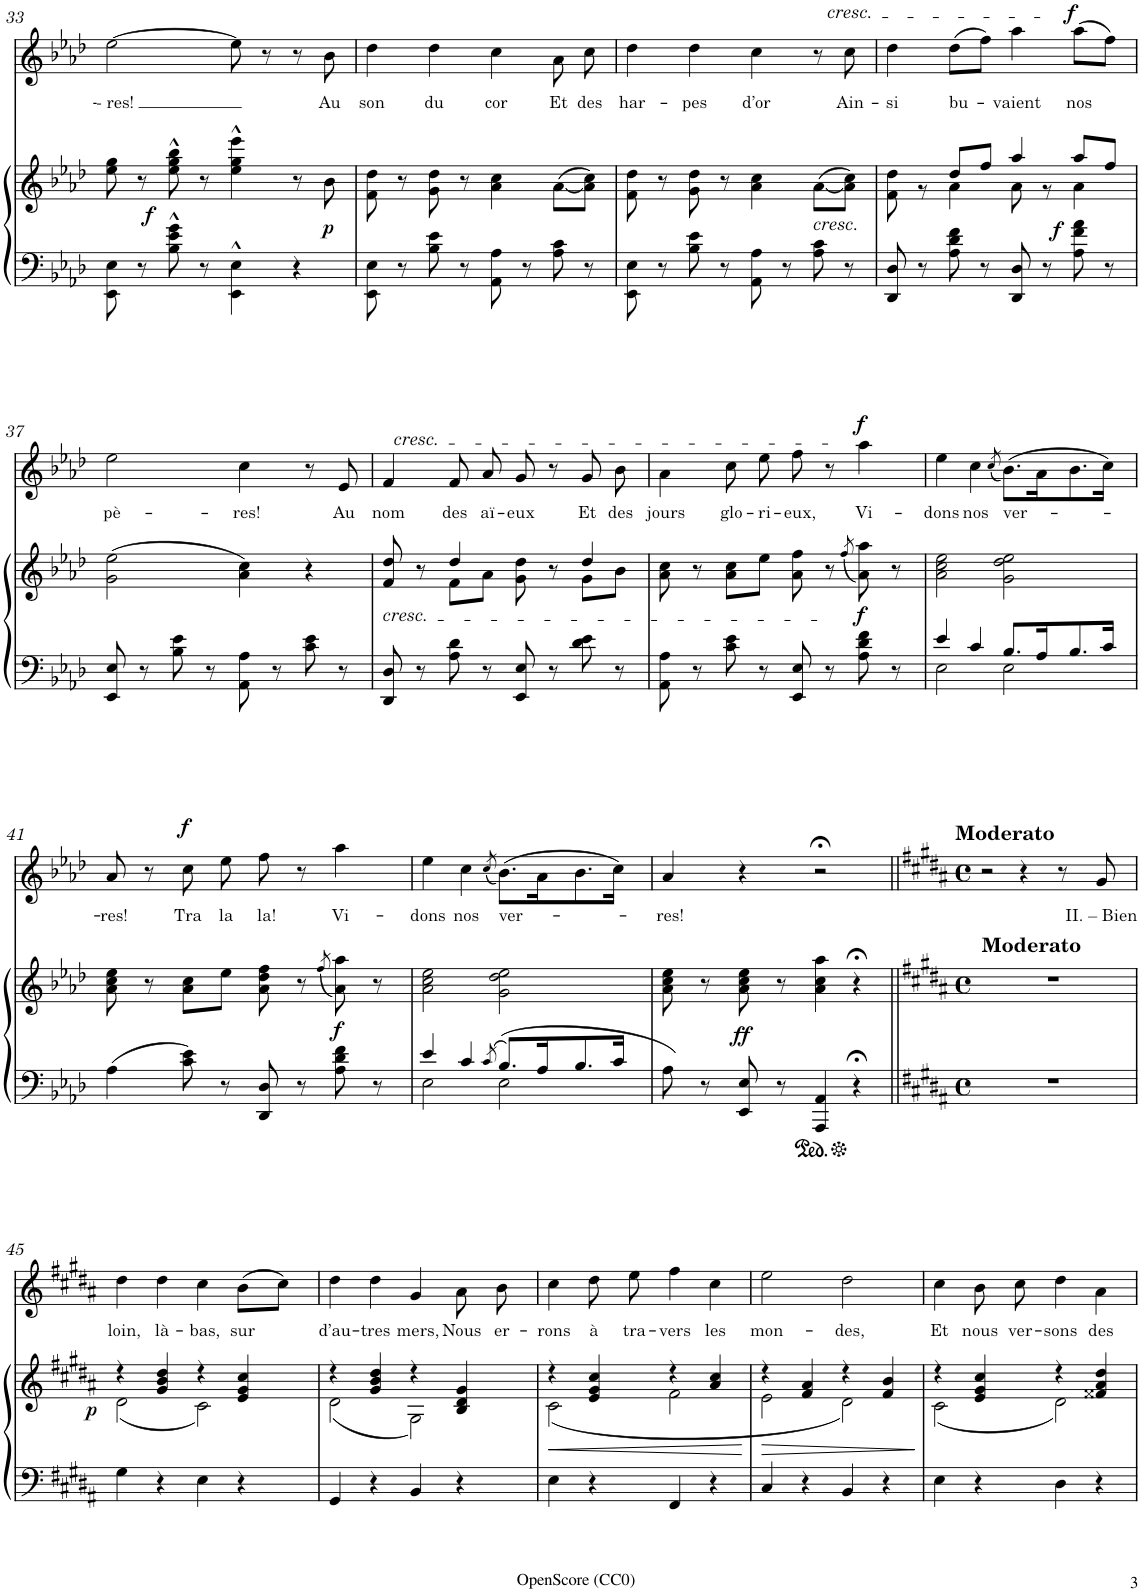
**kern	**kern	**dynam	**kern	**text	**dynam
*part2	*part2	*part2	*part1	*part1	*part1
*staff3	*staff2	*staff2/3	*staff1	*staff1	*staff1
*I"Piano	*	*	*I"Chant Voice	*	*
*I'Pno	*	*	*	*	*
!!LO:PB:g=z
*clefF4	*clefG2	*	*clefG2	*	*
*k[b-e-a-d-]	*k[b-e-a-d-]	*	*k[b-e-a-d-]	*	*
*M2/2	*M2/2	*	*M2/2	*	*
*met(c|)	*met(c|)	*	*met(c|)	*	*
=33	=33	=33	=33	=33	=33
!	!	!	!	!LO:LY:b	!
8EE-\ 8E-\	8ee-\ 8gg\	.	[2ee-\	-- res!	.
8r	8r	.	.	.	.
!	!	!LO:DY:b	!	!	!
8B-\^^ 8e-\^^ 8g\^^	8ee-\^^ 8gg\^^ 8bb-\^^	f	.	.	.
8r	8r	.	.	.	.
4EE-\^^ 4E-\^^	4ee-\^^ 4gg\^^ 4eee-\^^	.	8ee-\]	.	.
.	.	.	8r	.	.
4r	8r	.	8r	.	.
!	!	!LO:DY:b	!	!LO:LY:b	!
.	8b-\	p	8b-\	Au	.
=34	=34	=34	=34	=34	=34
!	!	!	!	!LO:LY:b	!
8EE-\ 8E-\	8f\ 8dd-\	.	4dd-\	son	.
8r	8r	.	.	.	.
!	!	!	!	!LO:LY:b	!
8B-\ 8e-\	8g\ 8dd-\	.	4dd-\	du	.
8r	8r	.	.	.	.
!	!	!	!	!LO:LY:b	!
8AA-\ 8A-\	4a-\ 4cc\	.	4cc\	cor	.
8r	.	.	.	.	.
!	!	!	!	!LO:LY:b	!
8A-\ 8c\	(>[<8a-\L	.	8a-\	Et	.
!	!	!	!	!LO:LY:b	!
8r	8a-\] 8cc\J)	.	8cc\	des	.
=35	=35	=35	=35	=35	=35
!	!	!	!	!LO:LY:b	!
8EE-\ 8E-\	8f\ 8dd-\	.	4dd-\	har-	.
8r	8r	.	.	.	.
!	!	!	!	!LO:LY:b	!
8B-\ 8e-\	8g\ 8dd-\	.	4dd-\	-pes	.
8r	8r	.	.	.	.
!	!	!	!	!LO:LY:b	!
8AA-\ 8A-\	4a-\ 4cc\	.	4cc\	d’or	.
8r	.	.	.	.	.
!	!	!	!LO:TX:a:i:t=cresc.	!	!
!	!LO:TX:b:i:t=cresc.	!	!	!	!
8A-\ 8c\	(>[<8a-\L	.	8r	.	.
!	!	!	!	!LO:LY:b	!
8r	8a-\] 8cc\J)	.	8cc\	Ain-	.
=36	=36	=36	=36	=36	=36
*	*^	*	*	*	*
!	!	!	!	!	!LO:LY:b	!
8DD-/ 8D-/	4ryy	8f\ 8dd-\	.	4dd-\	-si	.
8r	.	8r	.	.	.	.
!	!	!	!	!	!LO:LY:b	!
8A-\ 8d-\ 8f\	8dd-/L	4a-\	.	(8dd-\L	bu-	.
8r	8ff/J	.	.	8ff\J)	.	.
!	!	!	!	!	!LO:LY:b	!
8DD-/ 8D-/	4aa-/	8a-\	.	4aa-\	-vaient	.
8r	.	8r	.	.	.	.
!	!	!	!LO:DY:b	!	!LO:LY:b	!LO:DY:a
8A-\ 8f\ 8a-\	8aa-/L	4a-\	f	(8aa-\L	nos	f
8r	8ff/J	.	.	8ff\J)	.	.
*	*v	*v	*	*	*	*
!!LO:LB:g=z
=37	=37	=37	=37	=37	=37
!	!	!	!	!LO:LY:b	!
8EE-/ 8E-/	(2g\ 2ee-\	.	2ee-\	pè-	.
8r	.	.	.	.	.
8B-\ 8e-\	.	.	.	.	.
8r	.	.	.	.	.
!	!	!	!	!LO:LY:b	!
8AA-\ 8A-\	4a-\ 4cc\)	.	4cc\	-res!	.
8r	.	.	.	.	.
8c\ 8e-\	4r	.	8r	.	.
!	!	!	!	!LO:LY:b	!
8r	.	.	8e-/	Au	.
=38	=38	=38	=38	=38	=38
*	*^	*	*	*	*
!	!	!	!	!LO:TX:a:i:t=cresc.	!	!
!	!LO:TX:b:i:t=cresc.	!	!	!	!	!
!	!	!	!	!	!LO:LY:b	!
8DD-/ 8D-/	8f/ 8dd-/	4ryy	.	4f/	nom	.
8r	8r	.	.	.	.	.
!	!	!	!	!	!LO:LY:b	!
8A-\ 8d-\	4dd-/	8f\L	.	8f/	des	.
!	!	!	!	!	!LO:LY:b	!
8r	.	8a-\J	.	8a-/	aï-	.
!	!	!	!	!	!LO:LY:b	!
8EE-/ 8E-/	8g\ 8dd-\	4ryy	.	8g/	-eux	.
8r	8r	.	.	8r	.	.
!	!	!	!	!	!LO:LY:b	!
8d-\ 8e-\	4dd-/	8g\L	.	8g/	Et	.
!	!	!	!	!	!LO:LY:b	!
8r	.	8b-\J	.	8b-\	des	.
=39	=39	=39	=39	=39	=39	=39
!	!	!	!	!	!LO:LY:b	!
*	*v	*v	*	*	*	*
8AA-\ 8A-\	8a-\ 8cc\	.	4a-\	jours	.
8r	8r	.	.	.	.
!	!	!	!	!LO:LY:b	!
8c\ 8e-\	8a-\ 8cc\L	.	8cc\	glo-	.
!	!	!	!	!LO:LY:b	!
8r	8ee-\J	.	8ee-\	-ri-	.
!	!	!	!	!LO:LY:b	!
8EE-/ 8E-/	8a-\ 8ff\	.	8ff\	-eux,	.
8r	8r	.	8r	.	.
.	(8qff/	.	.	.	.
!	!	!LO:DY:b	!	!LO:LY:b	!LO:DY:a
8A-\ 8d-\ 8f\	8a-\ 8aa-\)	f	4aa-\	Vi-	f
8r	8r	.	.	.	.
=40	=40	=40	=40	=40	=40
*^	*	*	*	*	*
!	!	!	!	!	!LO:LY:b	!
4e-/	2E-\	2a-\ 2cc\ 2ee-\	.	4ee-\	-dons	.
!	!	!	!	!	!LO:LY:b	!
4c/	.	.	.	4cc\	nos	.
.	.	.	.	(8qcc/	.	.
!	!	!	!	!	!LO:LY:b	!
8.B-/L	2E-\	2g\ 2dd-\ 2ee-\	.	(8.b-\L)	ver-	.
16A-/K	.	.	.	16a-\K	.	.
8.B-/	.	.	.	8.b-\	.	.
16c/Jk	.	.	.	16cc\Jk)	.	.
*v	*v	*	*	*	*	*
!!LO:LB:g=z
=41	=41	=41	=41	=41	=41
!	!	!	!	!LO:LY:b	!
4A-\	8a-\ 8cc\ 8ee-\	.	8a-/	-res!	.
.	8r	.	8r	.	.
!	!	!	!	!LO:LY:b	!LO:DY:a
8c\ 8e-\	8a-\ 8cc\L	.	8cc\	Tra	f
!	!	!	!	!LO:LY:b	!
8r	8ee-\J	.	8ee-\	la	.
!	!	!	!	!LO:LY:b	!
8DD-/ 8D-/	8a-\ 8dd-\ 8ff\	.	8ff\	la!	.
8r	8r	.	8r	.	.
.	(8qff/	.	.	.	.
!	!	!LO:DY:b	!	!LO:LY:b	!
8A-\ 8d-\ 8f\	8a-\ 8aa-\)	f	4aa-\	Vi-	.
8r	8r	.	.	.	.
=42	=42	=42	=42	=42	=42
*^	*	*	*	*	*
!	!	!	!	!	!LO:LY:b	!
4e-/	2E-\	2a-\ 2cc\ 2ee-\	.	4ee-\	-dons	.
!	!	!	!	!	!LO:LY:b	!
4c/	.	.	.	4cc\	nos	.
8qc/	.	.	.	(8qcc/	.	.
!	!	!	!	!	!LO:LY:b	!
8.B-/L	2E-\	2g\ 2dd-\ 2ee-\	.	(>8.b-\L)	ver-	.
16A-/K	.	.	.	16a-\K	.	.
8.B-/	.	.	.	8.b-\	.	.
16c/Jk	.	.	.	16cc\Jk)	.	.
*v	*v	*	*	*	*	*
=43	=43	=43	=43	=43	=43
!	!	!	!	!LO:LY:b	!
8A-\	8a-\ 8cc\ 8ee-\	.	4a-/	-res!	.
8r	8r	.	.	.	.
!	!	!LO:DY:b	!	!	!
8EE-/ 8E-/	8a-\ 8cc\ 8ee-\	ff	4r	.	.
8r	8r	.	.	.	.
4AAA-/ 4AA-/	4a-\ 4cc\ 4aa-\	.	2r;<	.	.
4r;<	4r;<	.	.	.	.
=44||	=44||	=44||	=44||	=44||	=44||
*k[f#c#g#d#a#]	*k[f#c#g#d#a#]	*	*k[f#c#g#d#a#]	*	*
*M4/4	*M4/4	*	*M4/4	*	*
*met(c)	*met(c)	*	*met(c)	*	*
!	!	!	!LO:TX:a:B:t=Moderato	!	!
!	!LO:TX:a:B:t=Moderato	!	!	!	!
1r	1r	.	2r	.	.
.	.	.	4r	.	.
.	.	.	8r	.	.
!	!	!	!	!LO:LY:b	!
.	.	.	8g#/	II. – Bien	.
!!LO:LB:g=z
=45	=45	=45	=45	=45	=45
*	*^	*	*	*	*
!	!	!	!LO:DY:b	!	!LO:LY:b	!
4G#\	4r	(2d#\	p	4dd#\	loin,	.
!	!	!	!	!	!LO:LY:b	!
4r	4g#/ 4b/ 4dd#/	.	.	4dd#\	là-	.
!	!	!	!	!	!LO:LY:b	!
4E\	4r	2c#\)	.	4cc#\	-bas,	.
!	!	!	!	!	!LO:LY:b	!
4r	4e/ 4g#/ 4cc#/	.	.	(8b\L	sur	.
.	.	.	.	8cc#\J)	.	.
=46	=46	=46	=46	=46	=46	=46
!	!	!	!	!	!LO:LY:b	!
4GG#/	4r	(2d#\	.	4dd#\	d’au-	.
!	!	!	!	!	!LO:LY:b	!
4r	4g#/ 4b/ 4dd#/	.	.	4dd#\	-tres	.
!	!	!	!	!	!LO:LY:b	!
4BB/	4r	2G#\)	.	4g#/	mers,	.
!	!	!	!	!	!LO:LY:b	!
4r	4B/ 4d#/ 4g#/	.	.	8a#\	Nous	.
!	!	!	!	!	!LO:LY:b	!
.	.	.	.	8b\	er-	.
=47	=47	=47	=47	=47	=47	=47
!	!	!	!LO:HP:b	!	!LO:LY:b	!
4E\	4r	(2c#\	<	4cc#\	-rons	.
!	!	!	!	!	!LO:LY:b	!
4r	4e/ 4g#/ 4cc#/	.	.	8dd#\	à	.
!	!	!	!	!	!LO:LY:b	!
.	.	.	.	8ee\	tra-	.
!	!	!	!	!	!LO:LY:b	!
4FF#/	4r	2f#\	.	4ff#\	-vers	.
!	!	!	!	!	!LO:LY:b	!
4r	4a#/ 4cc#/	.	.	4cc#\	les	.
*	*v	*v	*	*	*	*
.	.	[	.	.	.
=48	=48	=48	=48	=48	=48
!	!	!LO:HP:b	!	!LO:LY:b	!
*	*^	*	*	*	*
4C#/	4r	2e\	>	2ee\	mon-	.
4r	4f#/ 4a#/	.	.	.	.	.
!	!	!	!	!	!LO:LY:b	!
4BB/	4r	2d#\)	.	2dd#\	-des,	.
4r	4f#/ 4b/	.	.	.	.	.
*	*v	*v	*	*	*	*
.	.	]	.	.	.
=49	=49	=49	=49	=49	=49
*	*^	*	*	*	*
!	!	!	!	!	!LO:LY:b	!
4E\	4r	(2c#\	.	4cc#\	Et	.
!	!	!	!	!	!LO:LY:b	!
4r	4e/ 4g#/ 4cc#/	.	.	8b\	nous	.
!	!	!	!	!	!LO:LY:b	!
.	.	.	.	8cc#\	ver-	.
!	!	!	!	!	!LO:LY:b	!
4D#\	4r	2d#\)	.	4dd#\	-sons	.
!	!	!	!	!	!LO:LY:b	!
4r	4f##X/ 4a#/ 4dd#/	.	.	4a#\	des	.
*	*v	*v	*	*	*	*
=	=	=	=	=	=
*-	*-	*-	*-	*-	*-
